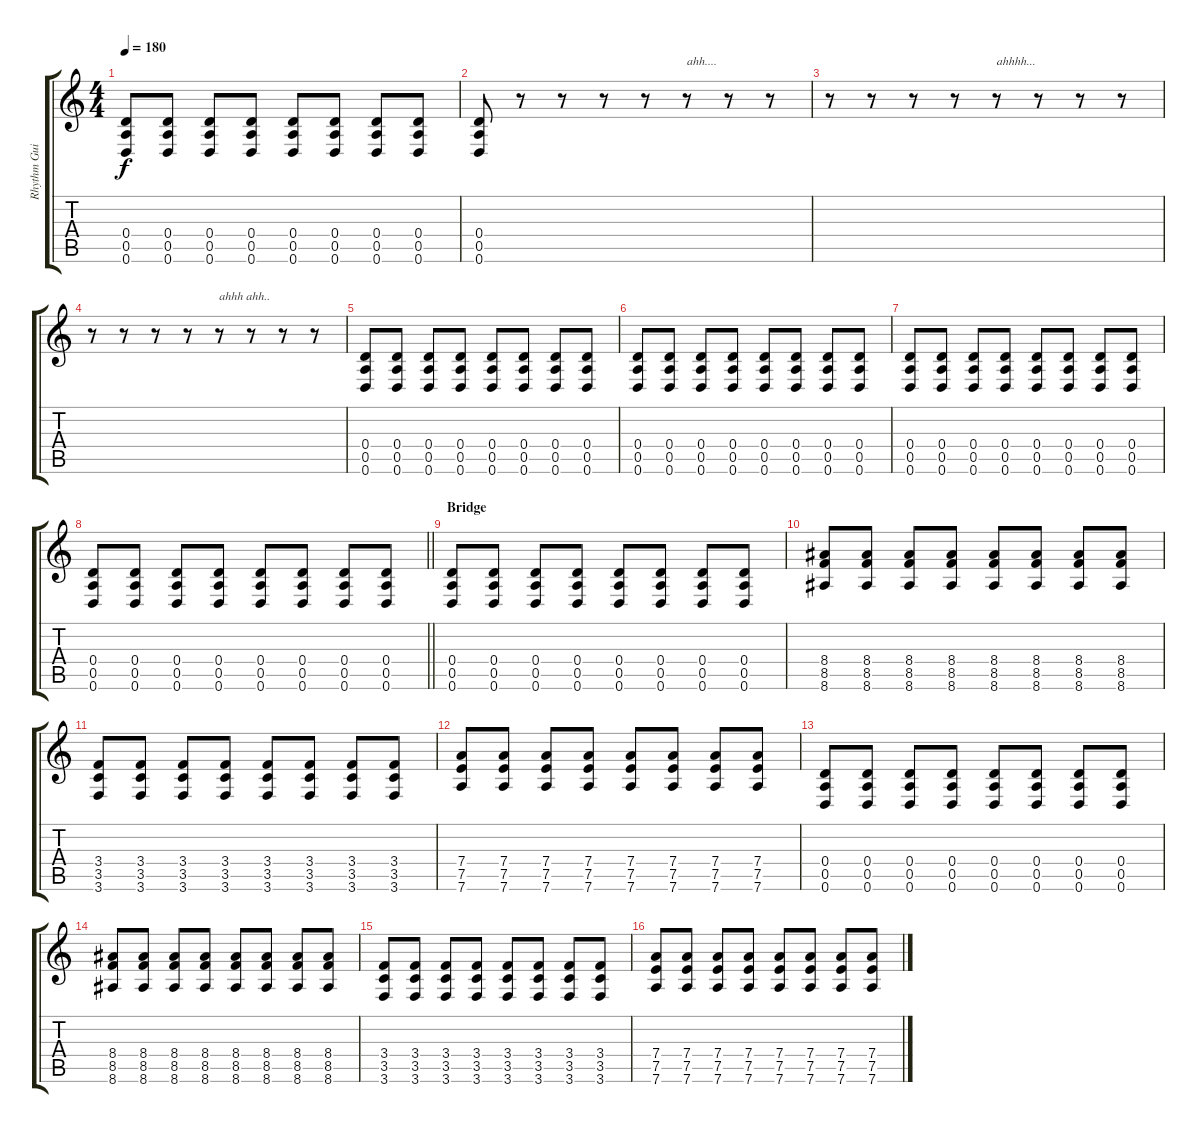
\track ("Rhythm Guitar" "Rhythm Gui") {instrument overdrivenguitar}
\staff {score tabs}
\tuning (E4 B3 G3 D3 A2 D2) {hide}
\ts (4 4)
\tempo 180
\clef g2
\ks c
(0.4 0.5 0.6).8{dy f} (0.4 0.5 0.6).8 (0.4 0.5 0.6).8 (0.4 0.5 0.6).8 (0.4 0.5 0.6).8 (0.4 0.5 0.6).8 (0.4 0.5 0.6).8 (0.4 0.5 0.6).8 |
(0.4 0.5 0.6).8 r.8 r.8 r.8 r.8 r.8{txt "ahh...."} r.8 r.8 |
r.8 r.8 r.8 r.8 r.8{txt "ahhhh..."} r.8 r.8 r.8 |
r.8 r.8 r.8 r.8 r.8{txt "ahhh ahh.."} r.8 r.8 r.8 |
(0.4 0.5 0.6).8 (0.4 0.5 0.6).8 (0.4 0.5 0.6).8 (0.4 0.5 0.6).8 (0.4 0.5 0.6).8 (0.4 0.5 0.6).8 (0.4 0.5 0.6).8 (0.4 0.5 0.6).8 |
(0.4 0.5 0.6).8 (0.4 0.5 0.6).8 (0.4 0.5 0.6).8 (0.4 0.5 0.6).8 (0.4 0.5 0.6).8 (0.4 0.5 0.6).8 (0.4 0.5 0.6).8 (0.4 0.5 0.6).8 |
(0.4 0.5 0.6).8 (0.4 0.5 0.6).8 (0.4 0.5 0.6).8 (0.4 0.5 0.6).8 (0.4 0.5 0.6).8 (0.4 0.5 0.6).8 (0.4 0.5 0.6).8 (0.4 0.5 0.6).8 |
\barLineRight lightlight
(0.4 0.5 0.6).8 (0.4 0.5 0.6).8 (0.4 0.5 0.6).8 (0.4 0.5 0.6).8 (0.4 0.5 0.6).8 (0.4 0.5 0.6).8 (0.4 0.5 0.6).8 (0.4 0.5 0.6).8 |
\section ("" "Bridge")
(0.4 0.5 0.6).8 (0.4 0.5 0.6).8 (0.4 0.5 0.6).8 (0.4 0.5 0.6).8 (0.4 0.5 0.6).8 (0.4 0.5 0.6).8 (0.4 0.5 0.6).8 (0.4 0.5 0.6).8 |
(8.4 8.5 8.6).8 (8.4 8.5 8.6).8 (8.4 8.5 8.6).8 (8.4 8.5 8.6).8 (8.4 8.5 8.6).8 (8.4 8.5 8.6).8 (8.4 8.5 8.6).8 (8.4 8.5 8.6).8 |
(3.4 3.5 3.6).8 (3.4 3.5 3.6).8 (3.4 3.5 3.6).8 (3.4 3.5 3.6).8 (3.4 3.5 3.6).8 (3.4 3.5 3.6).8 (3.4 3.5 3.6).8 (3.4 3.5 3.6).8 |
(7.4 7.5 7.6).8 (7.4 7.5 7.6).8 (7.4 7.5 7.6).8 (7.4 7.5 7.6).8 (7.4 7.5 7.6).8 (7.4 7.5 7.6).8 (7.4 7.5 7.6).8 (7.4 7.5 7.6).8 |
(0.4 0.5 0.6).8 (0.4 0.5 0.6).8 (0.4 0.5 0.6).8 (0.4 0.5 0.6).8 (0.4 0.5 0.6).8 (0.4 0.5 0.6).8 (0.4 0.5 0.6).8 (0.4 0.5 0.6).8 |
(8.4 8.5 8.6).8 (8.4 8.5 8.6).8 (8.4 8.5 8.6).8 (8.4 8.5 8.6).8 (8.4 8.5 8.6).8 (8.4 8.5 8.6).8 (8.4 8.5 8.6).8 (8.4 8.5 8.6).8 |
(3.4 3.5 3.6).8 (3.4 3.5 3.6).8 (3.4 3.5 3.6).8 (3.4 3.5 3.6).8 (3.4 3.5 3.6).8 (3.4 3.5 3.6).8 (3.4 3.5 3.6).8 (3.4 3.5 3.6).8 |
(7.4 7.5 7.6).8 (7.4 7.5 7.6).8 (7.4 7.5 7.6).8 (7.4 7.5 7.6).8 (7.4 7.5 7.6).8 (7.4 7.5 7.6).8 (7.4 7.5 7.6).8 (7.4 7.5 7.6).8
